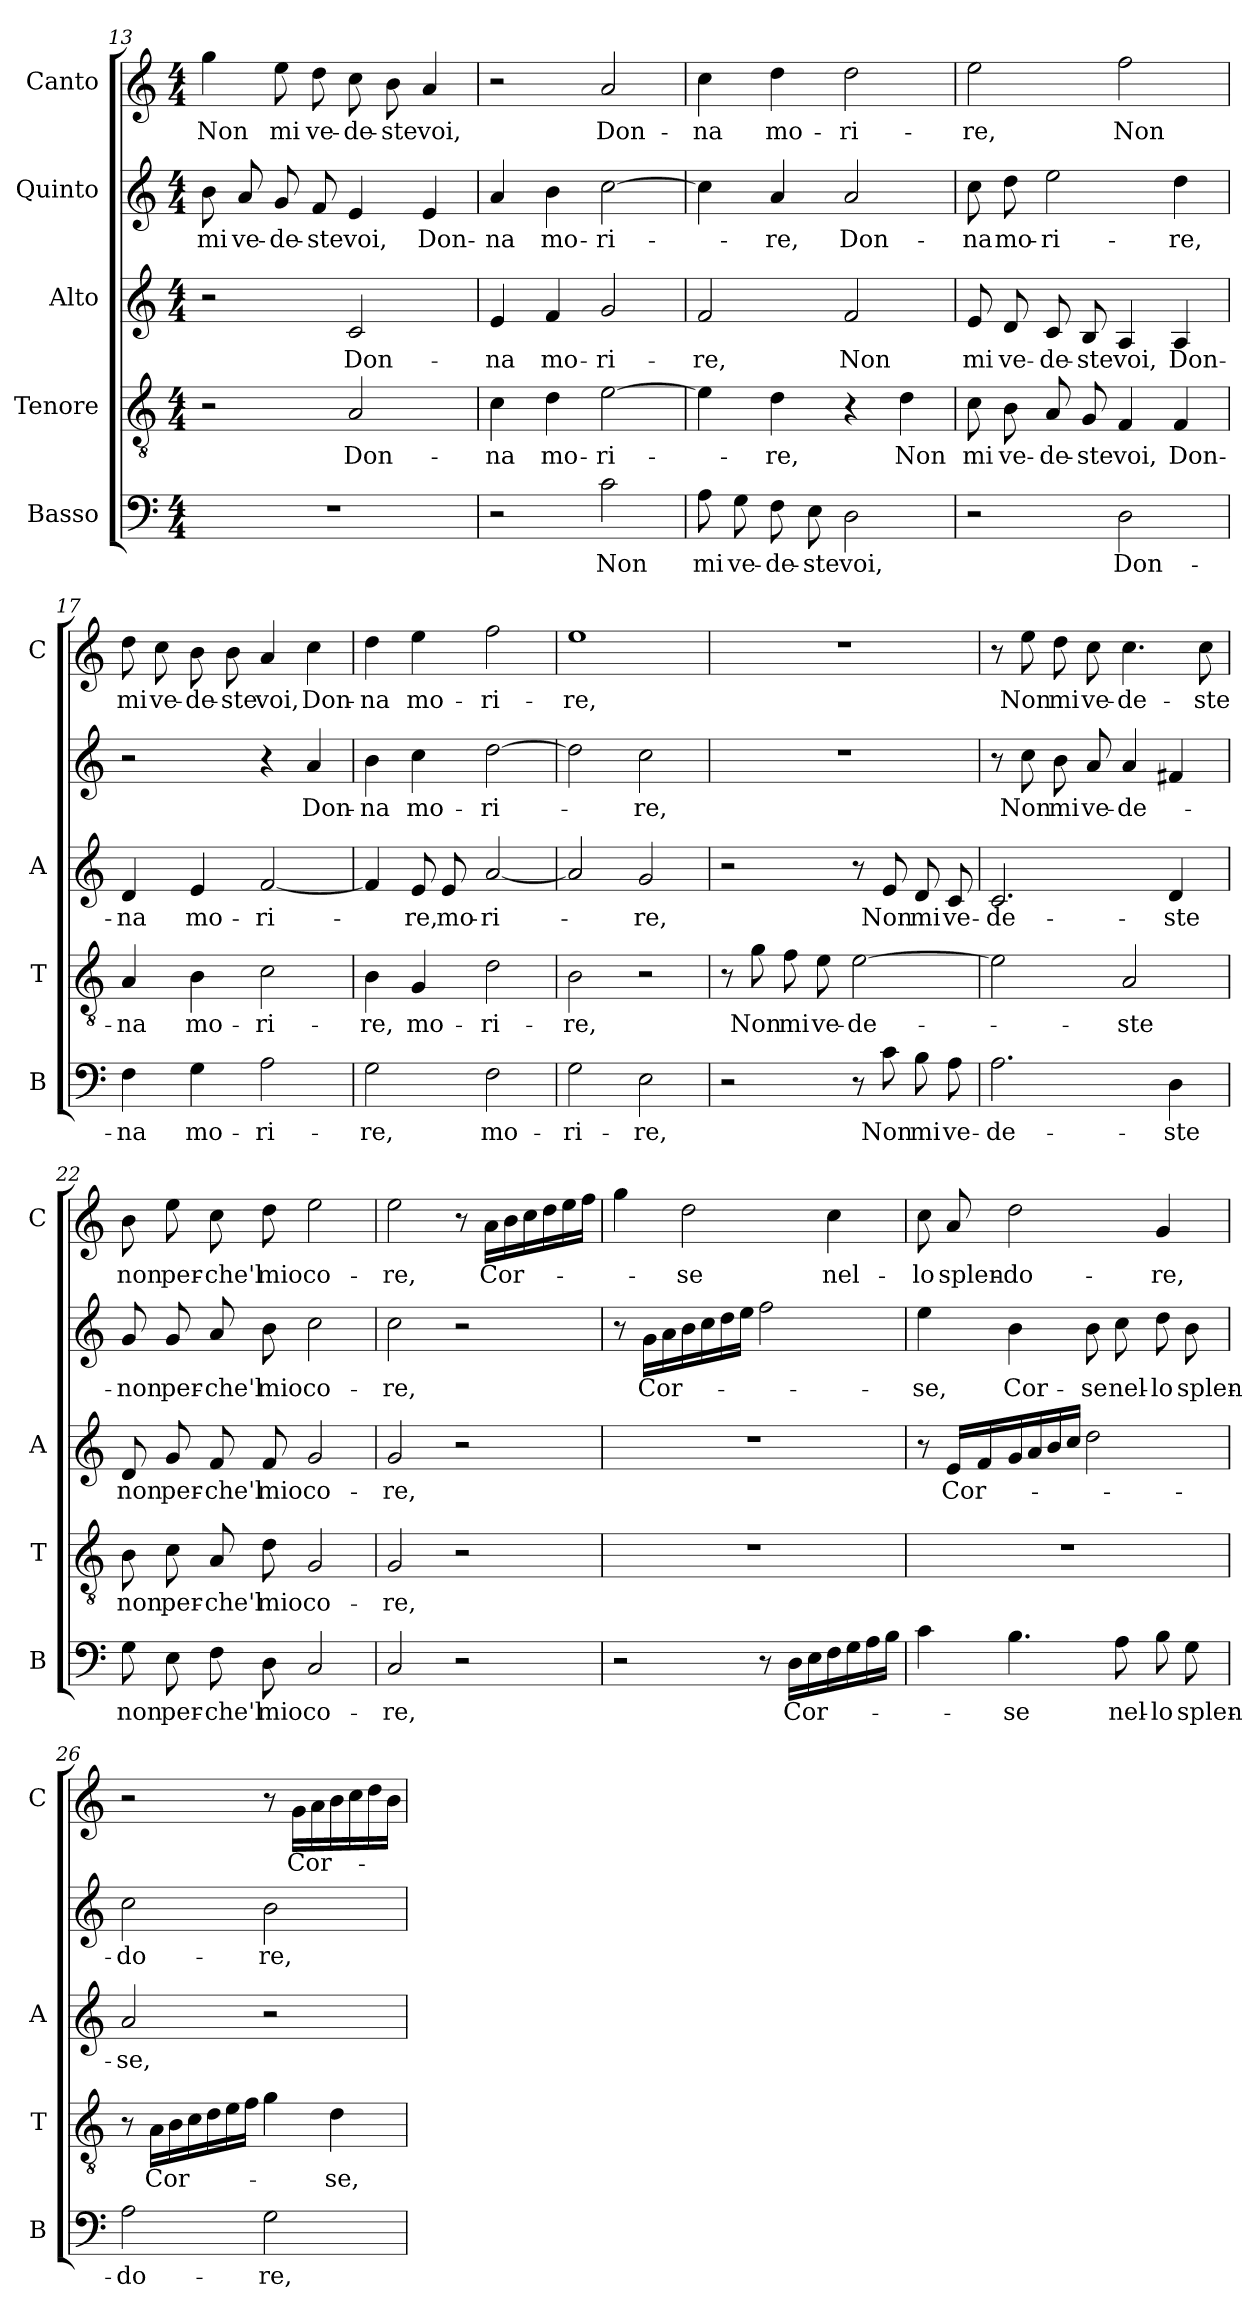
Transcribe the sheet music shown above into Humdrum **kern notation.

**kern	**text	**kern	**text	**kern	**text	**kern	**text	**kern	**text
*part5	*part5	*part4	*part4	*part3	*part3	*part2	*part2	*part1	*part1
*staff5	*staff5	*staff4	*staff4	*staff3	*staff3	*staff2	*staff2	*staff1	*staff1
*I"Basso	*	*I"Tenore	*	*I"Alto	*	*I"Quinto	*	*I"Canto	*
*I'B	*	*I'T	*	*I'A	*	*	*	*I'C	*
*clefF4	*	*clefGv2	*	*clefG2	*	*clefG2	*	*clefG2	*
*k[]	*	*k[]	*	*k[]	*	*k[]	*	*k[]	*
*C:	*	*C:	*	*C:	*	*C:	*	*C:	*
*M4/4	*	*M4/4	*	*M4/4	*	*M4/4	*	*M4/4	*
=13	=13	=13	=13	=13	=13	=13	=13	=13	=13
!	!	!	!	!	!	!	!LO:LY:b	!	!LO:LY:b
1r	.	2r	.	2r	.	8b\	mi	4gg\	Non
!	!	!	!	!	!	!	!LO:LY:b	!	!
.	.	.	.	.	.	8a/	ve-	.	.
!	!	!	!	!	!	!	!LO:LY:b	!	!LO:LY:b
.	.	.	.	.	.	8g/	-de-	8ee\	mi
!	!	!	!	!	!	!	!LO:LY:b	!	!LO:LY:b
.	.	.	.	.	.	8f/	-ste	8dd\	ve-
!	!	!	!LO:LY:b	!	!LO:LY:b	!	!LO:LY:b	!	!LO:LY:b
.	.	2A/	Don-	2c/	Don-	4e/	voi,	8cc\	-de-
!	!	!	!	!	!	!	!	!	!LO:LY:b
.	.	.	.	.	.	.	.	8b\	-ste
!	!	!	!	!	!	!	!LO:LY:b	!	!LO:LY:b
.	.	.	.	.	.	4e/	Don-	4a/	voi,
=14	=14	=14	=14	=14	=14	=14	=14	=14	=14
!	!	!	!LO:LY:b	!	!LO:LY:b	!	!LO:LY:b	!	!
2r	.	4c\	-na	4e/	-na	4a/	-na	2r	.
!	!	!	!LO:LY:b	!	!LO:LY:b	!	!LO:LY:b	!	!
.	.	4d\	mo-	4f/	mo-	4b\	mo-	.	.
!	!LO:LY:b	!	!LO:LY:b	!	!LO:LY:b	!	!LO:LY:b	!	!LO:LY:b
2c\	Non	[2e\	-ri-	2g/	-ri-	[2cc\	-ri-	2a/	Don-
!!LO:LB:g=z
=15	=15	=15	=15	=15	=15	=15	=15	=15	=15
!	!LO:LY:b	!	!	!	!LO:LY:b	!	!	!	!LO:LY:b
8A\	mi	4e\]	.	2f/	-re,	4cc\]	.	4cc\	-na
!	!LO:LY:b	!	!	!	!	!	!	!	!
8G\	ve-	.	.	.	.	.	.	.	.
!	!LO:LY:b	!	!LO:LY:b	!	!	!	!LO:LY:b	!	!LO:LY:b
8F\	-de-	4d\	-re,	.	.	4a/	-re,	4dd\	mo-
!	!LO:LY:b	!	!	!	!	!	!	!	!
8E\	-ste	.	.	.	.	.	.	.	.
!	!LO:LY:b	!	!	!	!LO:LY:b	!	!LO:LY:b	!	!LO:LY:b
2D\	voi,	4r	.	2f/	Non	2a/	Don-	2dd\	-ri-
!	!	!	!LO:LY:b	!	!	!	!	!	!
.	.	4d\	Non	.	.	.	.	.	.
=16	=16	=16	=16	=16	=16	=16	=16	=16	=16
!	!	!	!LO:LY:b	!	!LO:LY:b	!	!LO:LY:b	!	!LO:LY:b
2r	.	8c\	mi	8e/	mi	8cc\	-na	2ee\	-re,
!	!	!	!LO:LY:b	!	!LO:LY:b	!	!LO:LY:b	!	!
.	.	8B\	ve-	8d/	ve-	8dd\	mo-	.	.
!	!	!	!LO:LY:b	!	!LO:LY:b	!	!LO:LY:b	!	!
.	.	8A/	-de-	8c/	-de-	2ee\	-ri-	.	.
!	!	!	!LO:LY:b	!	!LO:LY:b	!	!	!	!
.	.	8G/	-ste	8B/	-ste	.	.	.	.
!	!LO:LY:b	!	!LO:LY:b	!	!LO:LY:b	!	!	!	!LO:LY:b
2D\	Don-	4F/	voi,	4A/	voi,	.	.	2ff\	Non
!	!	!	!LO:LY:b	!	!LO:LY:b	!	!LO:LY:b	!	!
.	.	4F/	Don-	4A/	Don-	4dd\	-re,	.	.
=17	=17	=17	=17	=17	=17	=17	=17	=17	=17
!	!LO:LY:b	!	!LO:LY:b	!	!LO:LY:b	!	!	!	!LO:LY:b
4F\	-na	4A/	-na	4d/	-na	2r	.	8dd\	mi
!	!	!	!	!	!	!	!	!	!LO:LY:b
.	.	.	.	.	.	.	.	8cc\	ve-
!	!LO:LY:b	!	!LO:LY:b	!	!LO:LY:b	!	!	!	!LO:LY:b
4G\	mo-	4B\	mo-	4e/	mo-	.	.	8b\	-de-
!	!	!	!	!	!	!	!	!	!LO:LY:b
.	.	.	.	.	.	.	.	8b\	-ste
!	!LO:LY:b	!	!LO:LY:b	!	!LO:LY:b	!	!	!	!LO:LY:b
2A\	-ri-	2c\	-ri-	[2f/	-ri-	4r	.	4a/	voi,
!	!	!	!	!	!	!	!LO:LY:b	!	!LO:LY:b
.	.	.	.	.	.	4a/	Don-	4cc\	Don-
=18	=18	=18	=18	=18	=18	=18	=18	=18	=18
!	!LO:LY:b	!	!LO:LY:b	!	!	!	!LO:LY:b	!	!LO:LY:b
2G\	-re,	4B\	-re,	4f/]	.	4b\	-na	4dd\	-na
!	!	!	!LO:LY:b	!	!LO:LY:b	!	!LO:LY:b	!	!LO:LY:b
.	.	4G/	mo-	8e/	-re,	4cc\	mo-	4ee\	mo-
!	!	!	!	!	!LO:LY:b	!	!	!	!
.	.	.	.	8e/	mo-	.	.	.	.
!	!LO:LY:b	!	!LO:LY:b	!	!LO:LY:b	!	!LO:LY:b	!	!LO:LY:b
2F\	mo-	2d\	-ri-	[2a/	-ri-	[2dd\	-ri-	2ff\	-ri-
=19	=19	=19	=19	=19	=19	=19	=19	=19	=19
!	!LO:LY:b	!	!LO:LY:b	!	!	!	!	!	!LO:LY:b
2G\	-ri-	2B\	-re,	2a/]	.	2dd\]	.	1ee	-re,
!	!LO:LY:b	!	!	!	!LO:LY:b	!	!LO:LY:b	!	!
2E\	-re,	2r	.	2g/	-re,	2cc\	-re,	.	.
=20	=20	=20	=20	=20	=20	=20	=20	=20	=20
2r	.	8r	.	2r	.	1r	.	1r	.
!	!	!	!LO:LY:b	!	!	!	!	!	!
.	.	8g\	Non	.	.	.	.	.	.
!	!	!	!LO:LY:b	!	!	!	!	!	!
.	.	8f\	mi	.	.	.	.	.	.
!	!	!	!LO:LY:b	!	!	!	!	!	!
.	.	8e\	ve-	.	.	.	.	.	.
!	!	!	!LO:LY:b	!	!	!	!	!	!
8r	.	[2e\	-de-	8r	.	.	.	.	.
!	!LO:LY:b	!	!	!	!LO:LY:b	!	!	!	!
8c\	Non	.	.	8e/	Non	.	.	.	.
!	!LO:LY:b	!	!	!	!LO:LY:b	!	!	!	!
8B\	mi	.	.	8d/	mi	.	.	.	.
!	!LO:LY:b	!	!	!	!LO:LY:b	!	!	!	!
8A\	ve-	.	.	8c/	ve-	.	.	.	.
!!LO:PB:g=z
=21	=21	=21	=21	=21	=21	=21	=21	=21	=21
!	!LO:LY:b	!	!	!	!LO:LY:b	!	!	!	!
2.A\	-de-	2e\]	.	2.c/	-de-	8r	.	8r	.
!	!	!	!	!	!	!	!LO:LY:b	!	!LO:LY:b
.	.	.	.	.	.	8cc\	Non	8ee\	Non
!	!	!	!	!	!	!	!LO:LY:b	!	!LO:LY:b
.	.	.	.	.	.	8b\	mi	8dd\	mi
!	!	!	!	!	!	!	!LO:LY:b	!	!LO:LY:b
.	.	.	.	.	.	8a/	ve-	8cc\	ve-
!	!	!	!LO:LY:b	!	!	!	!LO:LY:b	!	!LO:LY:b
.	.	2A/	-ste	.	.	4a/	-de-	4.cc\	-de-
!	!LO:LY:b	!	!	!	!LO:LY:b	!	!	!	!
4D\	-ste	.	.	4d/	-ste	4f#X/	.	.	.
!	!	!	!	!	!	!	!	!	!LO:LY:b
.	.	.	.	.	.	.	.	8cc\	-ste
=22	=22	=22	=22	=22	=22	=22	=22	=22	=22
!	!LO:LY:b	!	!LO:LY:b	!	!LO:LY:b	!	!LO:LY:b	!	!LO:LY:b
8G\	non	8B\	non	8d/	non	8g/	-non	8b\	non
!	!LO:LY:b	!	!LO:LY:b	!	!LO:LY:b	!	!LO:LY:b	!	!LO:LY:b
8E\	per-	8c\	per-	8g/	per-	8g/	per-	8ee\	per-
!	!LO:LY:b	!	!LO:LY:b	!	!LO:LY:b	!	!LO:LY:b	!	!LO:LY:b
8F\	-che'l	8A/	-che'l	8f/	-che'l	8a/	-che'l	8cc\	-che'l
!	!LO:LY:b	!	!LO:LY:b	!	!LO:LY:b	!	!LO:LY:b	!	!LO:LY:b
8D\	mio	8d\	mio	8f/	mio	8b\	mio	8dd\	mio
!	!LO:LY:b	!	!LO:LY:b	!	!LO:LY:b	!	!LO:LY:b	!	!LO:LY:b
2C/	co-	2G/	co-	2g/	co-	2cc\	co-	2ee\	co-
=23	=23	=23	=23	=23	=23	=23	=23	=23	=23
!	!LO:LY:b	!	!LO:LY:b	!	!LO:LY:b	!	!LO:LY:b	!	!LO:LY:b
2C/	-re,	2G/	-re,	2g/	-re,	2cc\	-re,	2ee\	-re,
2r	.	2r	.	2r	.	2r	.	8r	.
!	!	!	!	!	!	!	!	!	!LO:LY:b
.	.	.	.	.	.	.	.	16a\LL	Cor-
.	.	.	.	.	.	.	.	16b\	.
.	.	.	.	.	.	.	.	16cc\	.
.	.	.	.	.	.	.	.	16dd\	.
.	.	.	.	.	.	.	.	16ee\	.
.	.	.	.	.	.	.	.	16ff\JJ	.
=24	=24	=24	=24	=24	=24	=24	=24	=24	=24
2r	.	1r	.	1r	.	8r	.	4gg\	.
!	!	!	!	!	!	!	!LO:LY:b	!	!
.	.	.	.	.	.	16g\LL	Cor-	.	.
.	.	.	.	.	.	16a\	.	.	.
!	!	!	!	!	!	!	!	!	!LO:LY:b
.	.	.	.	.	.	16b\	.	2dd\	-se
.	.	.	.	.	.	16cc\	.	.	.
.	.	.	.	.	.	16dd\	.	.	.
.	.	.	.	.	.	16ee\JJ	.	.	.
8r	.	.	.	.	.	2ff\	.	.	.
!	!LO:LY:b	!	!	!	!	!	!	!	!
16D\LL	Cor-	.	.	.	.	.	.	.	.
16E\	.	.	.	.	.	.	.	.	.
!	!	!	!	!	!	!	!	!	!LO:LY:b
16F\	.	.	.	.	.	.	.	4cc\	nel-
16G\	.	.	.	.	.	.	.	.	.
16A\	.	.	.	.	.	.	.	.	.
16B\JJ	.	.	.	.	.	.	.	.	.
=25	=25	=25	=25	=25	=25	=25	=25	=25	=25
!	!	!	!	!	!	!	!LO:LY:b	!	!LO:LY:b
4c\	.	1r	.	8r	.	4ee\	-se,	8cc\	-lo
!	!	!	!	!	!LO:LY:b	!	!	!	!LO:LY:b
.	.	.	.	16e/LL	Cor-	.	.	8a/	splen-
.	.	.	.	16f/	.	.	.	.	.
!	!LO:LY:b	!	!	!	!	!	!LO:LY:b	!	!LO:LY:b
4.B\	-se	.	.	16g/	.	4b\	Cor-	2dd\	-do-
.	.	.	.	16a/	.	.	.	.	.
.	.	.	.	16b/	.	.	.	.	.
.	.	.	.	16cc/JJ	.	.	.	.	.
!	!	!	!	!	!	!	!LO:LY:b	!	!
.	.	.	.	2dd\	.	8b\	-se	.	.
!	!LO:LY:b	!	!	!	!	!	!LO:LY:b	!	!
8A\	nel-	.	.	.	.	8cc\	nel-	.	.
!	!LO:LY:b	!	!	!	!	!	!LO:LY:b	!	!LO:LY:b
8B\	-lo	.	.	.	.	8dd\	-lo	4g/	-re,
!	!LO:LY:b	!	!	!	!	!	!LO:LY:b	!	!
8G\	splen-	.	.	.	.	8b\	splen-	.	.
!!LO:LB:g=z
=26	=26	=26	=26	=26	=26	=26	=26	=26	=26
!	!LO:LY:b	!	!	!	!LO:LY:b	!	!LO:LY:b	!	!
2A\	-do-	8r	.	2a/	-se,	2cc\	-do-	2r	.
!	!	!	!LO:LY:b	!	!	!	!	!	!
.	.	16A\LL	Cor-	.	.	.	.	.	.
.	.	16B\	.	.	.	.	.	.	.
.	.	16c\	.	.	.	.	.	.	.
.	.	16d\	.	.	.	.	.	.	.
.	.	16e\	.	.	.	.	.	.	.
.	.	16f\JJ	.	.	.	.	.	.	.
!	!LO:LY:b	!	!	!	!	!	!LO:LY:b	!	!
2G\	-re,	4g\	.	2r	.	2b\	-re,	8r	.
!	!	!	!	!	!	!	!	!	!LO:LY:b
.	.	.	.	.	.	.	.	16g\LL	Cor-
.	.	.	.	.	.	.	.	16a\	.
!	!	!	!LO:LY:b	!	!	!	!	!	!
.	.	4d\	-se,	.	.	.	.	16b\	.
.	.	.	.	.	.	.	.	16cc\	.
.	.	.	.	.	.	.	.	16dd\	.
.	.	.	.	.	.	.	.	16b\JJ	.
=	=	=	=	=	=	=	=	=	=
*-	*-	*-	*-	*-	*-	*-	*-	*-	*-
